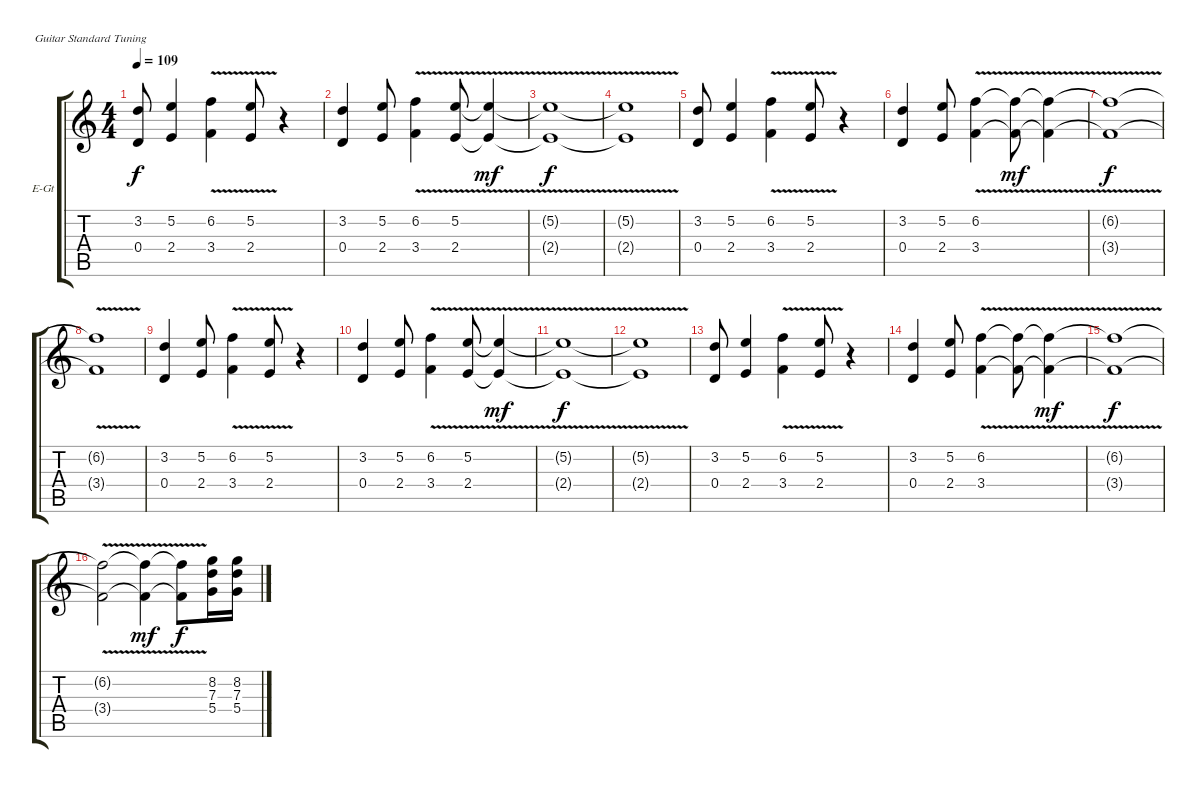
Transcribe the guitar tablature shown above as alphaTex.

\bracketExtendMode groupsimilarinstruments
\firstSystemTrackNameOrientation horizontal
\otherSystemsTrackNameOrientation horizontal
\track ("Guit I" "E-Gt") {instrument electricguitarclean}
\staff {score tabs}
\tuning (E4 B3 G3 D3 A2 E2)
\ts (4 4)
\tempo 109
\clef g2
\ks c
(3.2 0.4).8{dy f} (5.2 2.4).4 (6.2 3.4{v}).4 (5.2 2.4{v}).8 r.4 |
(3.2 0.4).4 (5.2 2.4).8 (6.2 3.4{v}).4 (5.2 2.4{v}).8 (5.2{t} 2.4{v t}).4{dy mf} |
(5.2{t} 2.4{v t}).1{dy f} |
(5.2{t} 2.4{v t}).1 |
(3.2 0.4).8 (5.2 2.4).4 (6.2 3.4{v}).4 (5.2 2.4{v}).8 r.4 |
(3.2 0.4).4 (5.2 2.4).8 (6.2 3.4{v}).4 (6.2{t} 3.4{v t}).8{dy mf} (6.2{t} 3.4{v t}).4 |
(6.2{t} 3.4{v t}).1{dy f} |
(6.2{t} 3.4{v t}).1 |
(3.2 0.4).4 (5.2 2.4).8 (6.2 3.4{v}).4 (5.2 2.4{v}).8 r.4 |
(3.2 0.4).4 (5.2 2.4).8 (6.2 3.4{v}).4 (5.2 2.4{v}).8 (5.2{t} 2.4{v t}).4{dy mf} |
(5.2{t} 2.4{v t}).1{dy f} |
(5.2{t} 2.4{v t}).1 |
(3.2 0.4).8 (5.2 2.4).4 (6.2 3.4{v}).4 (5.2 2.4{v}).8 r.4 |
(3.2 0.4).4 (5.2 2.4).8 (6.2 3.4{v}).4 (6.2{t} 3.4{v t}).8 (6.2{t} 3.4{v t}).4{dy mf} |
(6.2{t} 3.4{v t}).1{dy f} |
(6.2{t} 3.4{v t}).2 (6.2{t} 3.4{v t}).4{dy mf} (6.2{t} 3.4{v t}).8{dy f} (8.2 7.3 5.4).16 (8.2 7.3 5.4).16
